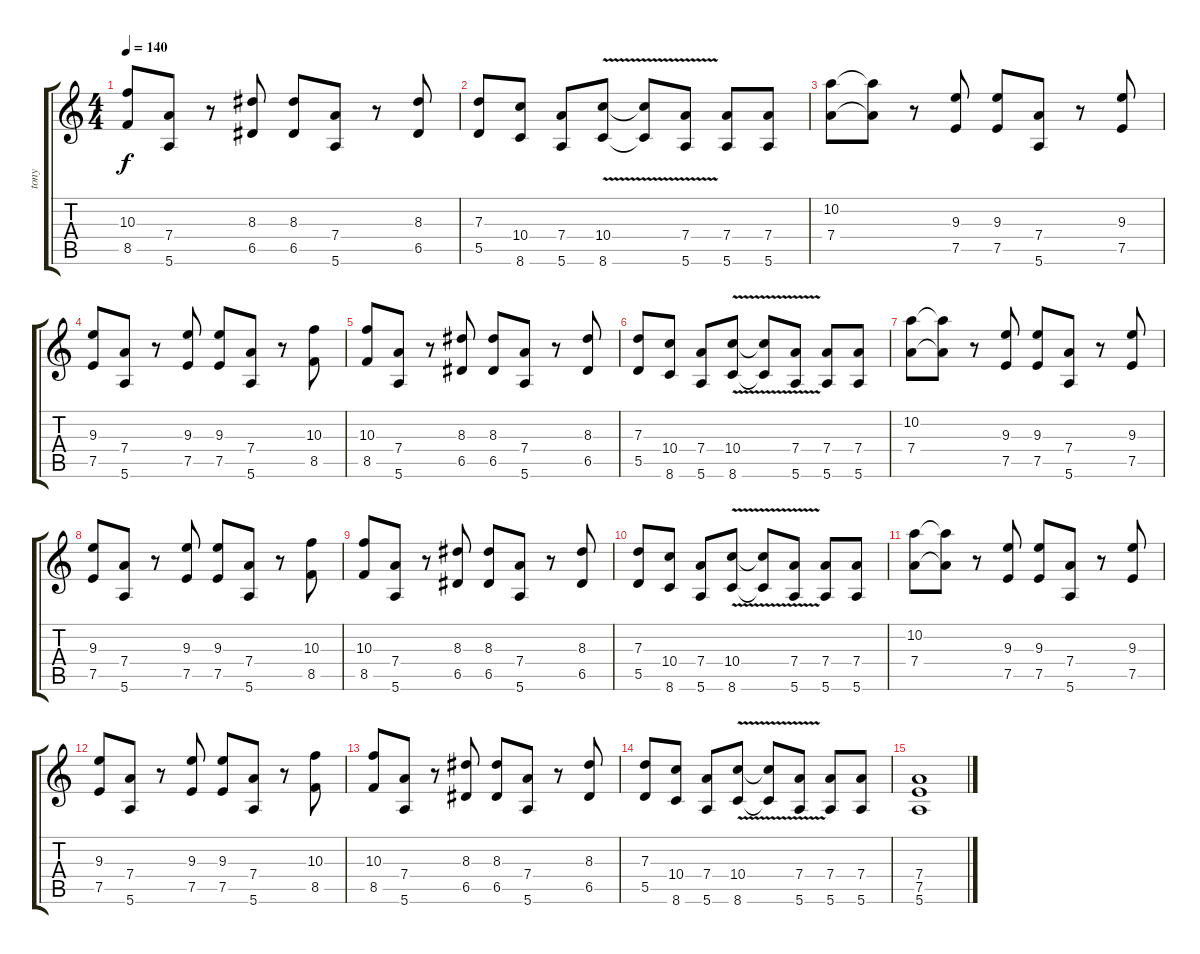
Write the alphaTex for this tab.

\track ("tony" "tony") {instrument overdrivenguitar}
\staff {score tabs}
\tuning (E4 B3 G3 D3 A2 E2) {hide}
\ts (4 4)
\tempo 140
\clef g2
\ks c
(10.3 8.5).8{dy f} (7.4 5.6).8 r.8 (8.3 6.5).8 (8.3 6.5).8 (7.4 5.6).8 r.8 (8.3 6.5).8 |
(7.3 5.5).8 (10.4 8.6).8 (7.4 5.6).8 (10.4{v} 8.6).8 (10.4{t} 8.6{t}).8 (7.4{v} 5.6).8 (7.4 5.6).8 (7.4 5.6).8 |
(10.2 7.4).8{volume 13} (10.2{t} 7.4{t}).8 r.8 (9.3 7.5).8 (9.3 7.5).8 (7.4 5.6).8 r.8 (9.3 7.5).8 |
(9.3 7.5).8 (7.4 5.6).8 r.8 (9.3 7.5).8 (9.3 7.5).8 (7.4 5.6).8 r.8 (10.3 8.5).8 |
(10.3 8.5).8 (7.4 5.6).8 r.8 (8.3 6.5).8 (8.3 6.5).8 (7.4 5.6).8 r.8 (8.3 6.5).8 |
(7.3 5.5).8 (10.4 8.6).8 (7.4 5.6).8 (10.4{v} 8.6).8 (10.4{t} 8.6{t}).8 (7.4{v} 5.6).8 (7.4 5.6).8 (7.4 5.6).8 |
(10.2 7.4).8{volume 13} (10.2{t} 7.4{t}).8 r.8 (9.3 7.5).8 (9.3 7.5).8 (7.4 5.6).8 r.8 (9.3 7.5).8 |
(9.3 7.5).8 (7.4 5.6).8 r.8 (9.3 7.5).8 (9.3 7.5).8 (7.4 5.6).8 r.8 (10.3 8.5).8 |
(10.3 8.5).8 (7.4 5.6).8 r.8 (8.3 6.5).8 (8.3 6.5).8 (7.4 5.6).8 r.8 (8.3 6.5).8 |
(7.3 5.5).8 (10.4 8.6).8 (7.4 5.6).8 (10.4{v} 8.6).8 (10.4{t} 8.6{t}).8 (7.4{v} 5.6).8 (7.4 5.6).8 (7.4 5.6).8 |
(10.2 7.4).8{volume 13} (10.2{t} 7.4{t}).8 r.8 (9.3 7.5).8 (9.3 7.5).8 (7.4 5.6).8 r.8 (9.3 7.5).8 |
(9.3 7.5).8 (7.4 5.6).8 r.8 (9.3 7.5).8 (9.3 7.5).8 (7.4 5.6).8 r.8 (10.3 8.5).8 |
(10.3 8.5).8 (7.4 5.6).8 r.8 (8.3 6.5).8 (8.3 6.5).8 (7.4 5.6).8 r.8 (8.3 6.5).8 |
(7.3 5.5).8 (10.4 8.6).8 (7.4 5.6).8 (10.4{v} 8.6).8 (10.4{t} 8.6{t}).8 (7.4{v} 5.6).8 (7.4 5.6).8 (7.4 5.6).8 |
(7.4 7.5 5.6).1
